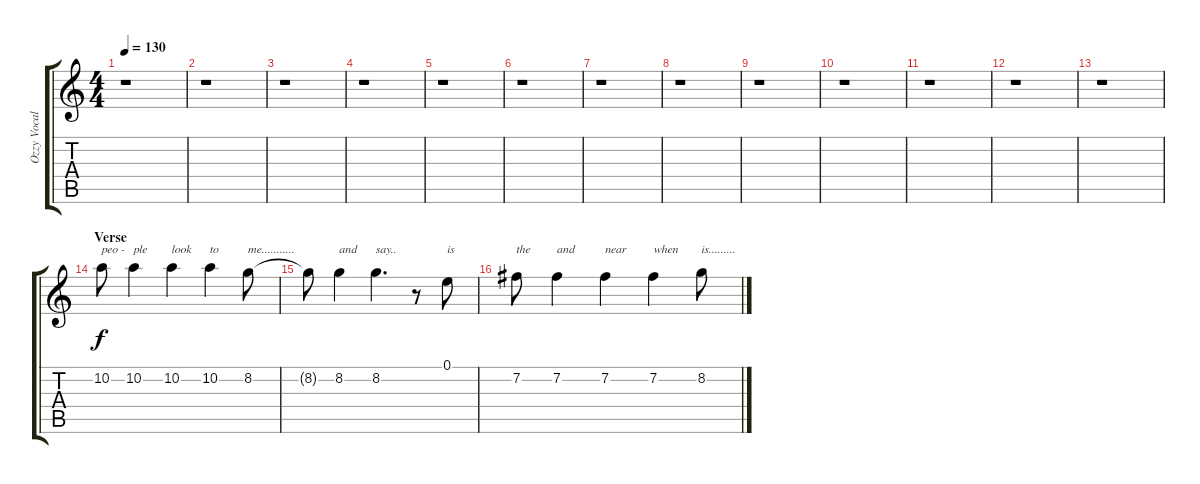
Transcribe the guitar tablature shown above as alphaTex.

\track ("Ozzy Vocal" "Ozzy Vocal") {instrument electricguitarclean}
\staff {score tabs}
\tuning (E4 B3 G3 D3 A2 E2) {hide}
\ts (4 4)
\tempo 130
\clef g2
\ks c
r.1{dy f} |
r.1 |
r.1 |
r.1 |
r.1 |
r.1 |
r.1 |
r.1 |
r.1 |
r.1 |
r.1 |
r.1 |
r.1 |
\section ("" "Verse")
10.2.8{txt "peo -"} 10.2.4{txt "ple"} 10.2.4{txt "look"} 10.2.4{txt "to"} 8.2.8{txt "me..........."} |
8.2{t}.8 8.2.4{txt "and"} 8.2.4{d txt "say.."} r.8 0.1.8{txt "is"} |
7.2.8{txt "the"} 7.2.4{txt "and"} 7.2.4{txt "near"} 7.2.4{txt "when"} 8.2.8{txt "is........."}
